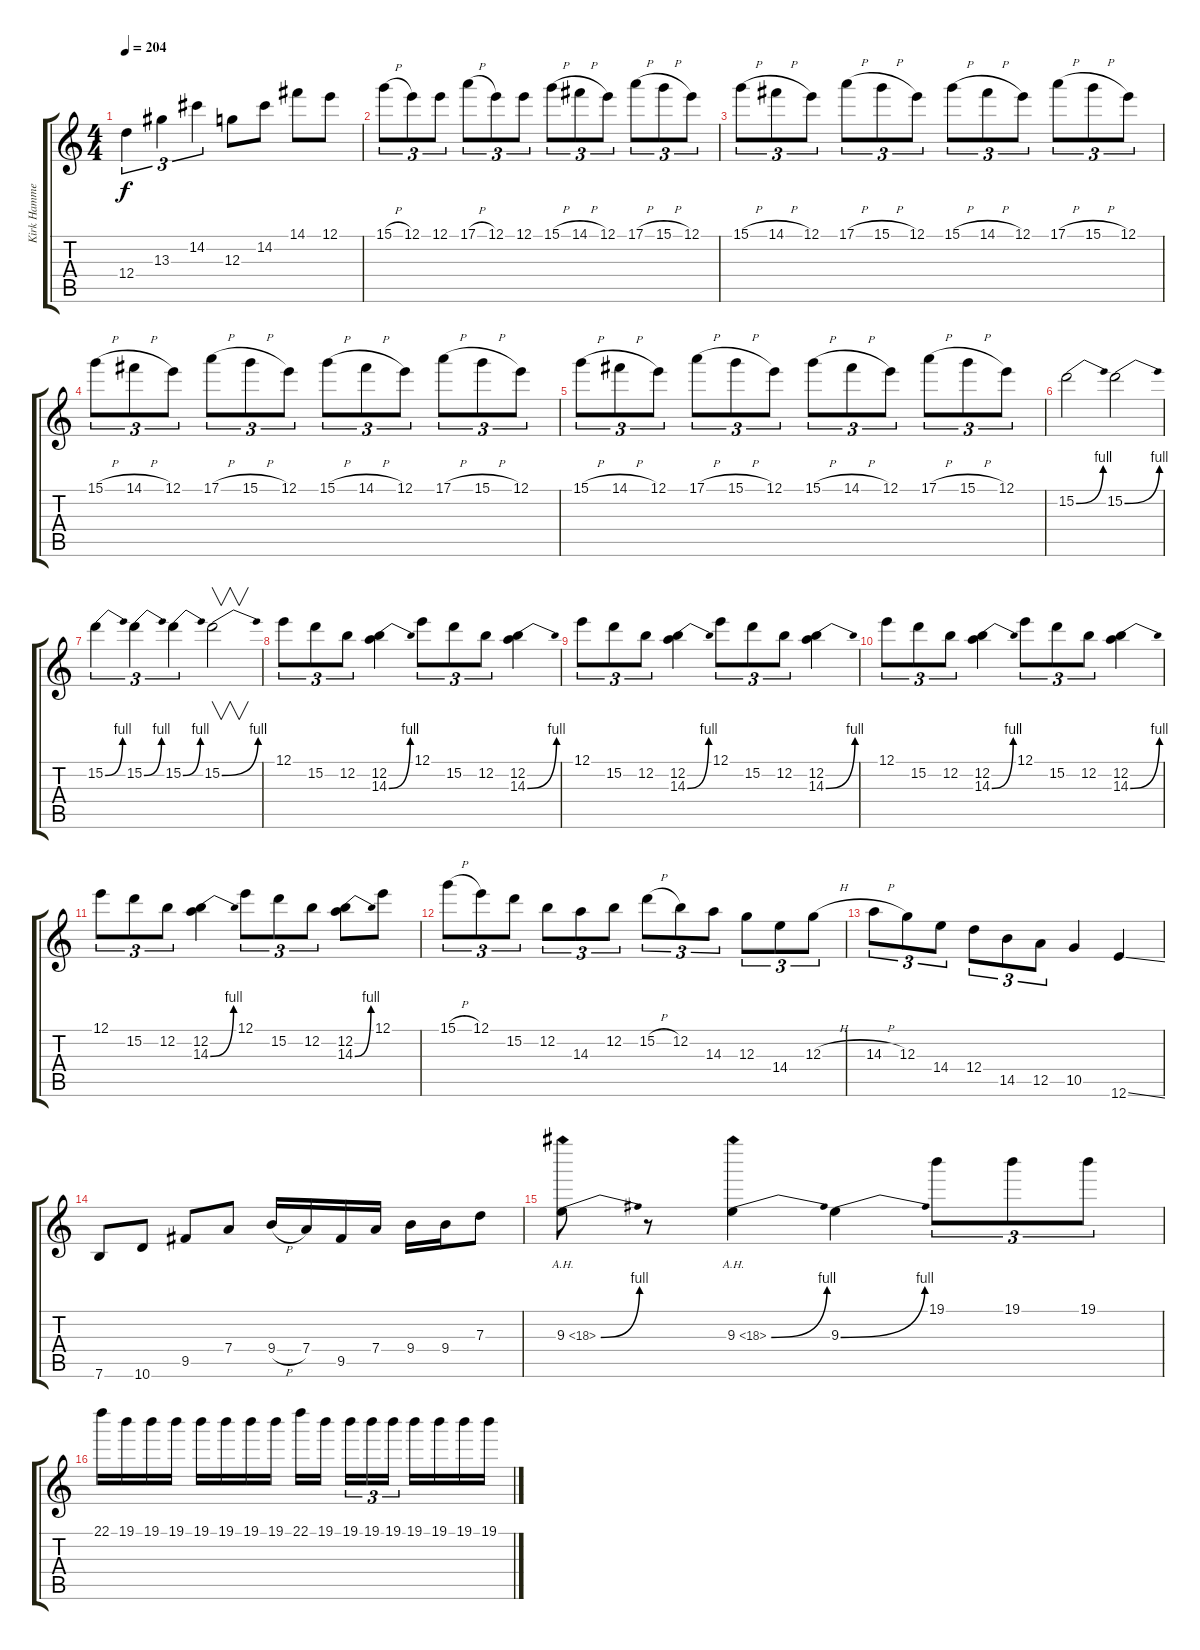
\track ("Kirk Hammet (Guitar 3/Solo)" "Kirk Hamme") {instrument overdrivenguitar}
\staff {score tabs}
\tuning (E4 B3 G3 D3 A2 E2) {hide}
\ts (4 4)
\tempo 204
\clef g2
\ks c
12.4.4{tu (3 2) dy f} 13.3.4{tu (3 2)} 14.2.4{tu (3 2)} 12.3.8 14.2.8 14.1.8 12.1.8 |
15.1{h}.8{tu (3 2)} 12.1.8{tu (3 2)} 12.1.8{tu (3 2)} 17.1{h}.8{tu (3 2)} 12.1.8{tu (3 2)} 12.1.8{tu (3 2)} 15.1{h}.8{tu (3 2)} 14.1{h}.8{tu (3 2)} 12.1.8{tu (3 2)} 17.1{h}.8{tu (3 2)} 15.1{h}.8{tu (3 2)} 12.1.8{tu (3 2)} |
15.1{h}.8{tu (3 2)} 14.1{h}.8{tu (3 2)} 12.1.8{tu (3 2)} 17.1{h}.8{tu (3 2)} 15.1{h}.8{tu (3 2)} 12.1.8{tu (3 2)} 15.1{h}.8{tu (3 2)} 14.1{h}.8{tu (3 2)} 12.1.8{tu (3 2)} 17.1{h}.8{tu (3 2)} 15.1{h}.8{tu (3 2)} 12.1.8{tu (3 2)} |
15.1{h}.8{tu (3 2)} 14.1{h}.8{tu (3 2)} 12.1.8{tu (3 2)} 17.1{h}.8{tu (3 2)} 15.1{h}.8{tu (3 2)} 12.1.8{tu (3 2)} 15.1{h}.8{tu (3 2)} 14.1{h}.8{tu (3 2)} 12.1.8{tu (3 2)} 17.1{h}.8{tu (3 2)} 15.1{h}.8{tu (3 2)} 12.1.8{tu (3 2)} |
15.1{h}.8{tu (3 2)} 14.1{h}.8{tu (3 2)} 12.1.8{tu (3 2)} 17.1{h}.8{tu (3 2)} 15.1{h}.8{tu (3 2)} 12.1.8{tu (3 2)} 15.1{h}.8{tu (3 2)} 14.1{h}.8{tu (3 2)} 12.1.8{tu (3 2)} 17.1{h}.8{tu (3 2)} 15.1{h}.8{tu (3 2)} 12.1.8{tu (3 2)} |
15.2{be (bend 0 0 60 4)}.2 15.2{be (bend 0 0 60 4)}.2 |
15.2{be (bend 0 0 60 4)}.4{tu (3 2)} 15.2{be (bend 0 0 60 4)}.4{tu (3 2)} 15.2{be (bend 0 0 60 4)}.4{tu (3 2)} 15.2{be (bend 0 0 60 4)}.2{v} |
12.1.8{tu (3 2)} 15.2.8{tu (3 2)} 12.2.8{tu (3 2)} (12.2 14.3{be (bend 0 0 60 4)}).4 12.1.8{tu (3 2)} 15.2.8{tu (3 2)} 12.2.8{tu (3 2)} (12.2 14.3{be (bend 0 0 60 4)}).4 |
12.1.8{tu (3 2)} 15.2.8{tu (3 2)} 12.2.8{tu (3 2)} (12.2 14.3{be (bend 0 0 60 4)}).4 12.1.8{tu (3 2)} 15.2.8{tu (3 2)} 12.2.8{tu (3 2)} (12.2 14.3{be (bend 0 0 60 4)}).4 |
12.1.8{tu (3 2)} 15.2.8{tu (3 2)} 12.2.8{tu (3 2)} (12.2 14.3{be (bend 0 0 60 4)}).4 12.1.8{tu (3 2)} 15.2.8{tu (3 2)} 12.2.8{tu (3 2)} (12.2 14.3{be (bend 0 0 60 4)}).4 |
12.1.8{tu (3 2)} 15.2.8{tu (3 2)} 12.2.8{tu (3 2)} (12.2 14.3{be (bend 0 0 60 4)}).4 12.1.8{tu (3 2)} 15.2.8{tu (3 2)} 12.2.8{tu (3 2)} (12.2 14.3{be (bend 0 0 60 4)}).8 12.1.8 |
15.1{h}.8{tu (3 2)} 12.1.8{tu (3 2)} 15.2.8{tu (3 2)} 12.2.8{tu (3 2)} 14.3.8{tu (3 2)} 12.2.8{tu (3 2)} 15.2{h}.8{tu (3 2)} 12.2.8{tu (3 2)} 14.3.8{tu (3 2)} 12.3.8{tu (3 2)} 14.4.8{tu (3 2)} 12.3{h}.8{tu (3 2)} |
14.3{h}.8{tu (3 2)} 12.3.8{tu (3 2)} 14.4.8{tu (3 2)} 12.4.8{tu (3 2)} 14.5.8{tu (3 2)} 12.5.8{tu (3 2)} 10.5.4 12.6{ss}.4 |
7.6.8 10.6.8 9.5.8 7.4.8 9.4{h}.16 7.4.16 9.5.16 7.4.16 9.4.16 9.4.16 7.3.8 |
9.3{be (bend 0 0 60 4) ah 9}.8 r.8 9.3{be (bend 0 0 60 4) ah 9}.4 9.3{be (bend 0 0 60 4)}.4 19.1.8{tu (3 2)} 19.1.8{tu (3 2)} 19.1.8{tu (3 2)} |
22.1.16 19.1.16 19.1.16 19.1.16 19.1.16 19.1.16 19.1.16 19.1.16 22.1.16 19.1.16 19.1.16{tu (3 2)} 19.1.16{tu (3 2)} 19.1.16{tu (3 2)} 19.1.16 19.1.16 19.1.16 19.1.16
